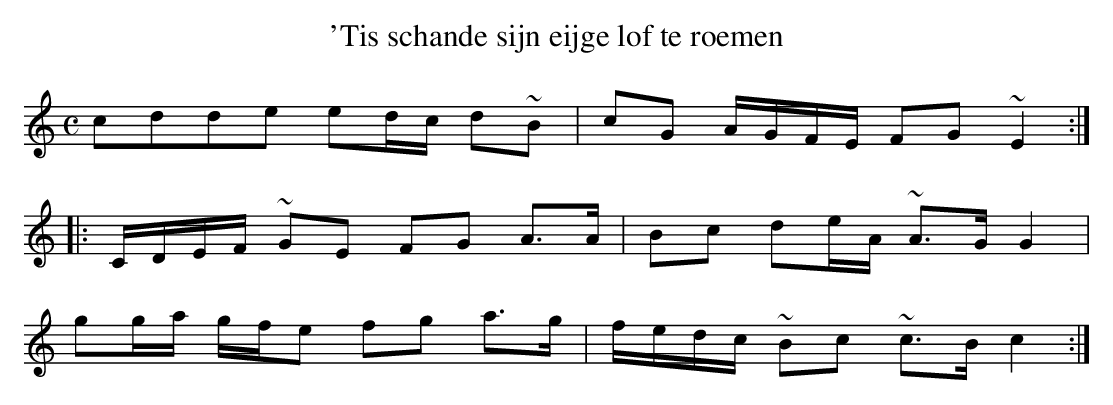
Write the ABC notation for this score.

X:1
T:'Tis schande sijn eijge lof te roemen
M:C
K:Cmaj
cdde ed/c/ d~B|cG A/G/F/E/ FG~E2:|
|:C/D/E/F/ ~GE FG A>A|Bc de/A/ ~A>GG2|
gg/a/ g/f/e fg a>g|f/e/d/c/ ~Bc ~c>Bc2:|
